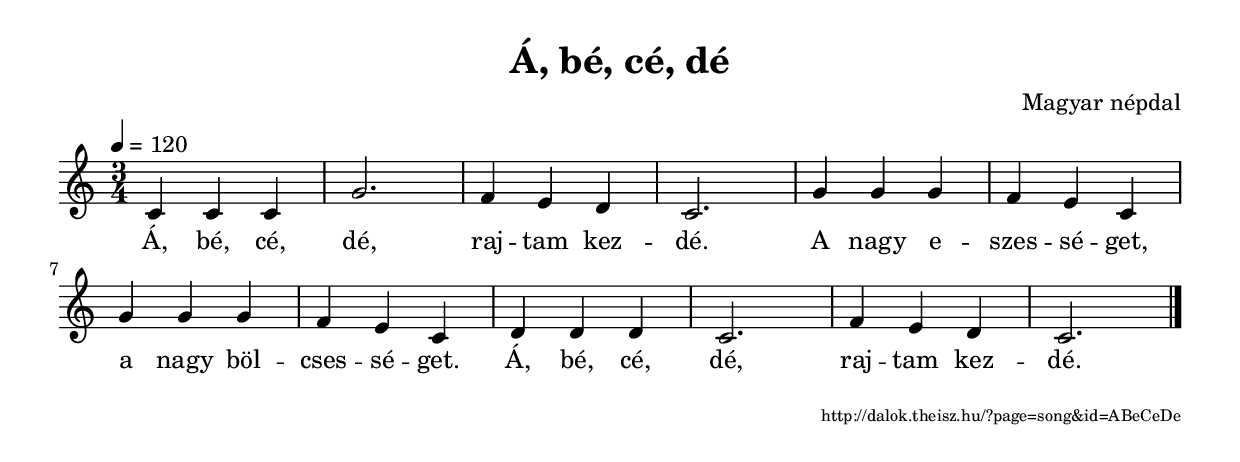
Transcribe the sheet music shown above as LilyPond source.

\version "2.10.33"


\header {
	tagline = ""	title = "Á, bé, cé, dé"
	composer = "Magyar népdal"
}

VoiceA = { \key c \major \override Staff.TimeSignature #'style = #'()  \time 3/4 \tempo 4=120
	\relative f' { c4 c c g'2. f4 e d c2.
g'4 g g f e c g' g g f e c
d d d c2. f4 e d c2. \bar "|."
	}
}
SplitLyricsA = \lyricmode { 
Á, bé, cé, dé,
raj -- tam kez -- dé.
A nagy e -- szes -- sé -- get,
a nagy böl -- cses -- sé -- get.
Á, bé, cé, dé,
raj -- tam kez -- dé.
}
\score {
	<<
		\context Voice = songStaff { \VoiceA }
		\lyricsto "songStaff" \new Lyrics \SplitLyricsA
	>>
	\layout {
		indent = #0
	}
}

\score {
	<<
		\context Voice = songStaff { \VoiceA }
	>>
	\midi {
	}
}

\markup { \fill-line { \hspace #1 \super http://dalok.theisz.hu/?page=song&id=ABeCeDe } }

\paper {
}
